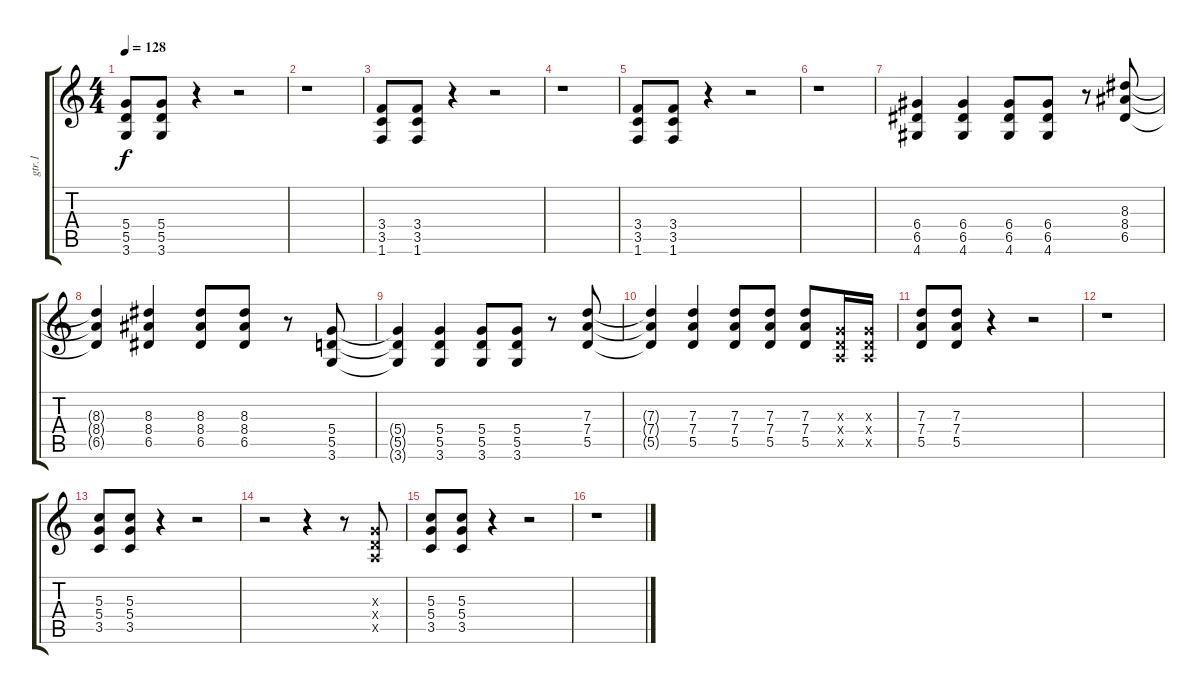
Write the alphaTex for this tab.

\track ("gtr.1" "gtr.1") {instrument distortionguitar}
\staff {score tabs}
\tuning (E4 B3 G3 D3 A2 E2) {hide}
\ts (4 4)
\tempo 128
\clef g2
\ks c
(5.4 5.5 3.6).8{dy f} (5.4 5.5 3.6).8 r.4 r.2 |
r.1 |
(3.4 3.5 1.6).8 (3.4 3.5 1.6).8 r.4 r.2 |
r.1 |
(3.4 3.5 1.6).8 (3.4 3.5 1.6).8 r.4 r.2 |
r.1 |
(6.4 6.5 4.6).4 (6.4 6.5 4.6).4 (6.4 6.5 4.6).8 (6.4 6.5 4.6).8 r.8 (8.3 8.4 6.5).8 |
(8.3{t} 8.4{t} 6.5{t}).4 (8.3 8.4 6.5).4 (8.3 8.4 6.5).8 (8.3 8.4 6.5).8 r.8 (5.4 5.5 3.6).8 |
(5.4{t} 5.5{t} 3.6{t}).4 (5.4 5.5 3.6).4 (5.4 5.5 3.6).8 (5.4 5.5 3.6).8 r.8 (7.3 7.4 5.5).8 |
(7.3{t} 7.4{t} 5.5{t}).4 (7.3 7.4 5.5).4 (7.3 7.4 5.5).8 (7.3 7.4 5.5).8 (7.3 7.4 5.5).8 (0.3{x} 0.4{x} 0.5{x}).16 (0.3{x} 0.4{x} 0.5{x}).16 |
(7.3 7.4 5.5).8 (7.3 7.4 5.5).8 r.4 r.2 |
r.1 |
(5.3 5.4 3.5).8 (5.3 5.4 3.5).8 r.4 r.2 |
r.2 r.4 r.8 (0.3{x} 0.4{x} 0.5{x}).8 |
(5.3 5.4 3.5).8 (5.3 5.4 3.5).8 r.4 r.2 |
r.1
